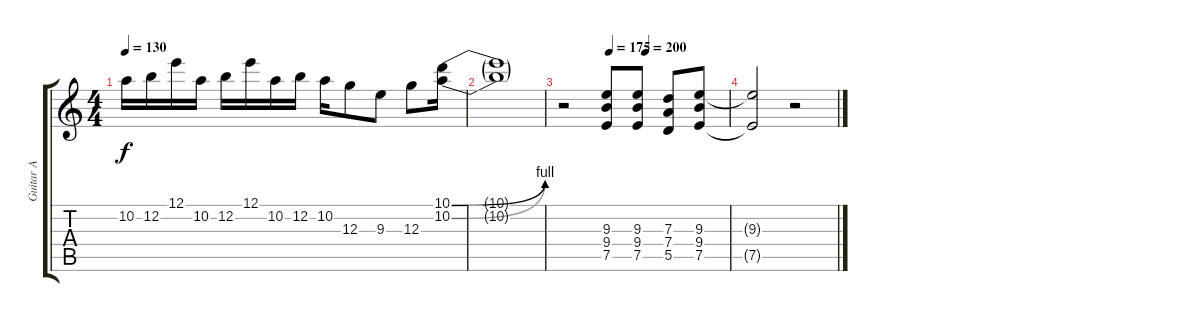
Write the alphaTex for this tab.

\track ("Guitar A" "Guitar A") {instrument distortionguitar}
\staff {score tabs}
\tuning (E4 B3 G3 D3 A2 E2) {hide}
\ts (4 4)
\tempo 130
\clef g2
\ks c
10.2.16{dy f} 12.2.16 12.1.16 10.2.16 12.2.16 12.1.16 10.2.16 12.2.16 10.2.16 12.3.8 9.3.8 12.3.8 (10.1{be (bend 0 0 60 4)} 10.2{be (bend 0 0 60 4)}).16 |
(10.1{t} 10.2{t}).1 |
\tempo (175 0.28125)
\tempo (200 0.5)
r.2 (9.3 9.4 7.5).8 (9.3 9.4 7.5).8 (7.3 7.4 5.5).8 (9.3 9.4 7.5).8 |
(9.3{t} 7.5{t}).2 r.2
